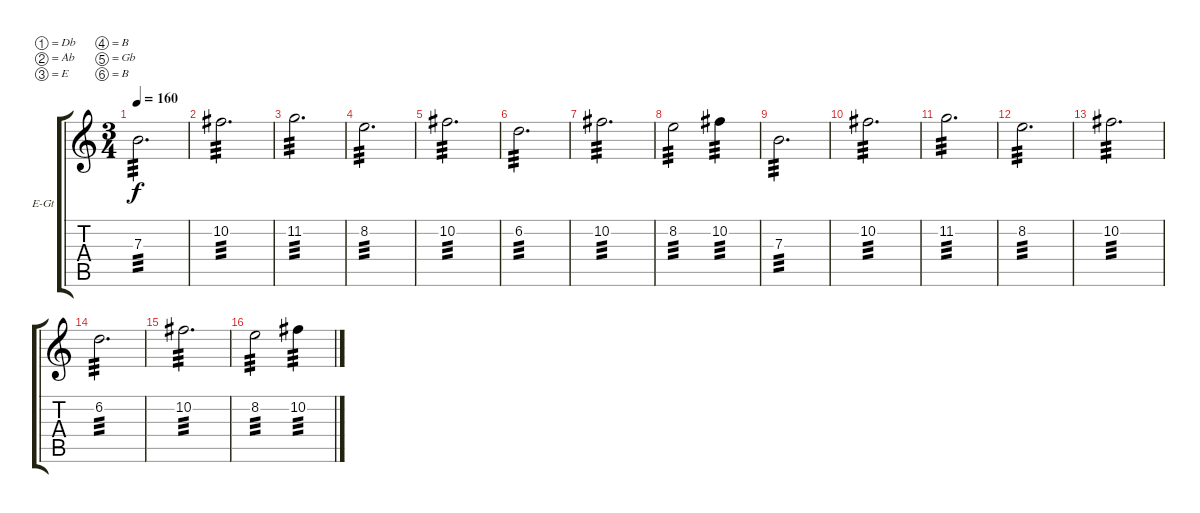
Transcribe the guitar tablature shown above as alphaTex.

\bracketExtendMode groupsimilarinstruments
\firstSystemTrackNameOrientation horizontal
\otherSystemsTrackNameOrientation horizontal
\track ("Mick Thompson" "E-Gt") {instrument distortionguitar}
\staff {score tabs}
\tuning (Db4 Ab3 E3 B2 Gb2 B1)
\ts (3 4)
\tempo 160
\clef g2
\ks c
7.3.2{d tp 3 dy f} |
10.2.2{d tp 3} |
11.2.2{d tp 3} |
8.2.2{d tp 3} |
10.2.2{d tp 3} |
6.2.2{d tp 3} |
10.2.2{d tp 3} |
8.2.2{tp 3} 10.2.4{tp 3} |
7.3.2{d tp 3} |
10.2.2{d tp 3} |
11.2.2{d tp 3} |
8.2.2{d tp 3} |
10.2.2{d tp 3} |
6.2.2{d tp 3} |
10.2.2{d tp 3} |
8.2.2{tp 3} 10.2.4{tp 3}
